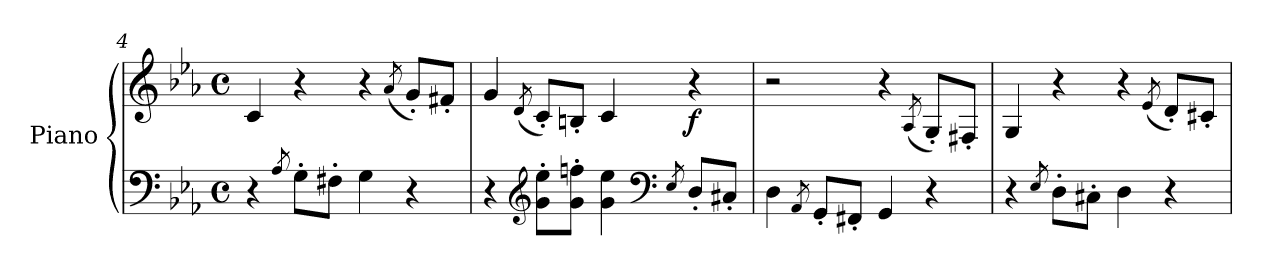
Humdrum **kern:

**kern	**kern	**dynam
*part1	*part1	*part1
*staff2	*staff1	*staff1/2
*I"Piano	*	*
*I'Pno.	*	*
*clefF4	*clefG2	*
*k[b-e-a-]	*k[b-e-a-]	*
*M4/4	*M4/4	*
*met(c)	*met(c)	*
=4	=4	=4
4r	4c/	.
8qA-/	.	.
8G'\L	4r	.
8F#X'\J	.	.
4G\	4r	.
.	(<8qa-/	.
4r	8g'/L)	.
.	8f#X'/J	.
=5	=5	=5
4r	4g/	.
*clefG2	*	*
.	(<8qd/	.
8g\' 8ee-\'L	8c'/L)	.
8g\' 8ffn\'J	8Bn'/J	.
4g\ 4ee-\	4c/	.
*clefF4	*	*
8qE-/	.	.
!	!	!LO:DY:b
8D'/L	4r	f
8C#X'/J	.	.
!!LO:LB:g=z
=6	=6	=6
4D\	2r	.
8qAA-/	.	.
8GG'/L	.	.
8FF#X'/J	.	.
4GG/	4r	.
.	(<8qA-/	.
4r	8G'/L)	.
.	8F#X'/J	.
=7	=7	=7
4r	4G/	.
8qE-/	.	.
8D'\L	4r	.
8C#X'\J	.	.
4D\	4r	.
.	(<8qe-/	.
4r	8d'/L)	.
.	8c#X'/J	.
=	=	=
*-	*-	*-
